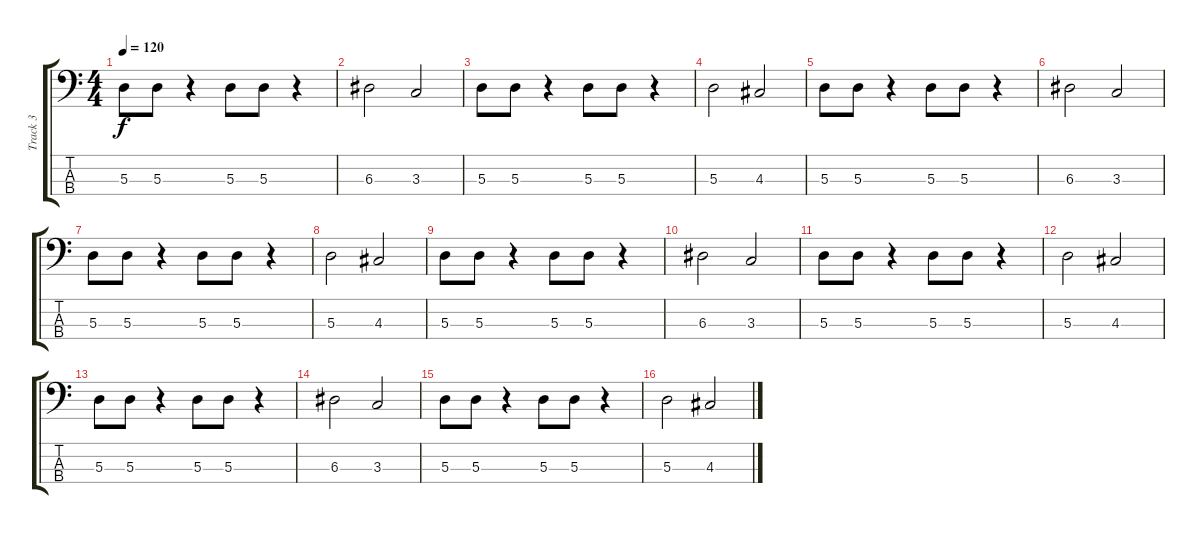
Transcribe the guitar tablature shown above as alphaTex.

\track ("Track 3" "Track 3") {instrument electricbasspick}
\staff {score tabs}
\tuning (G2 D2 A1 E1) {hide}
\ts (4 4)
\tempo 120
\clef f4
\ks c
5.3.8{dy f instrument electricbasspick} 5.3.8 r.4 5.3.8 5.3.8 r.4 |
6.3.2 3.3.2 |
5.3.8 5.3.8 r.4 5.3.8 5.3.8 r.4 |
5.3.2 4.3.2 |
5.3.8 5.3.8 r.4 5.3.8 5.3.8 r.4 |
6.3.2 3.3.2 |
5.3.8 5.3.8 r.4 5.3.8 5.3.8 r.4 |
5.3.2 4.3.2 |
5.3.8 5.3.8 r.4 5.3.8 5.3.8 r.4 |
6.3.2 3.3.2 |
5.3.8 5.3.8 r.4 5.3.8 5.3.8 r.4 |
5.3.2 4.3.2 |
5.3.8 5.3.8 r.4 5.3.8 5.3.8 r.4 |
6.3.2 3.3.2 |
5.3.8 5.3.8 r.4 5.3.8 5.3.8 r.4 |
5.3.2 4.3.2
